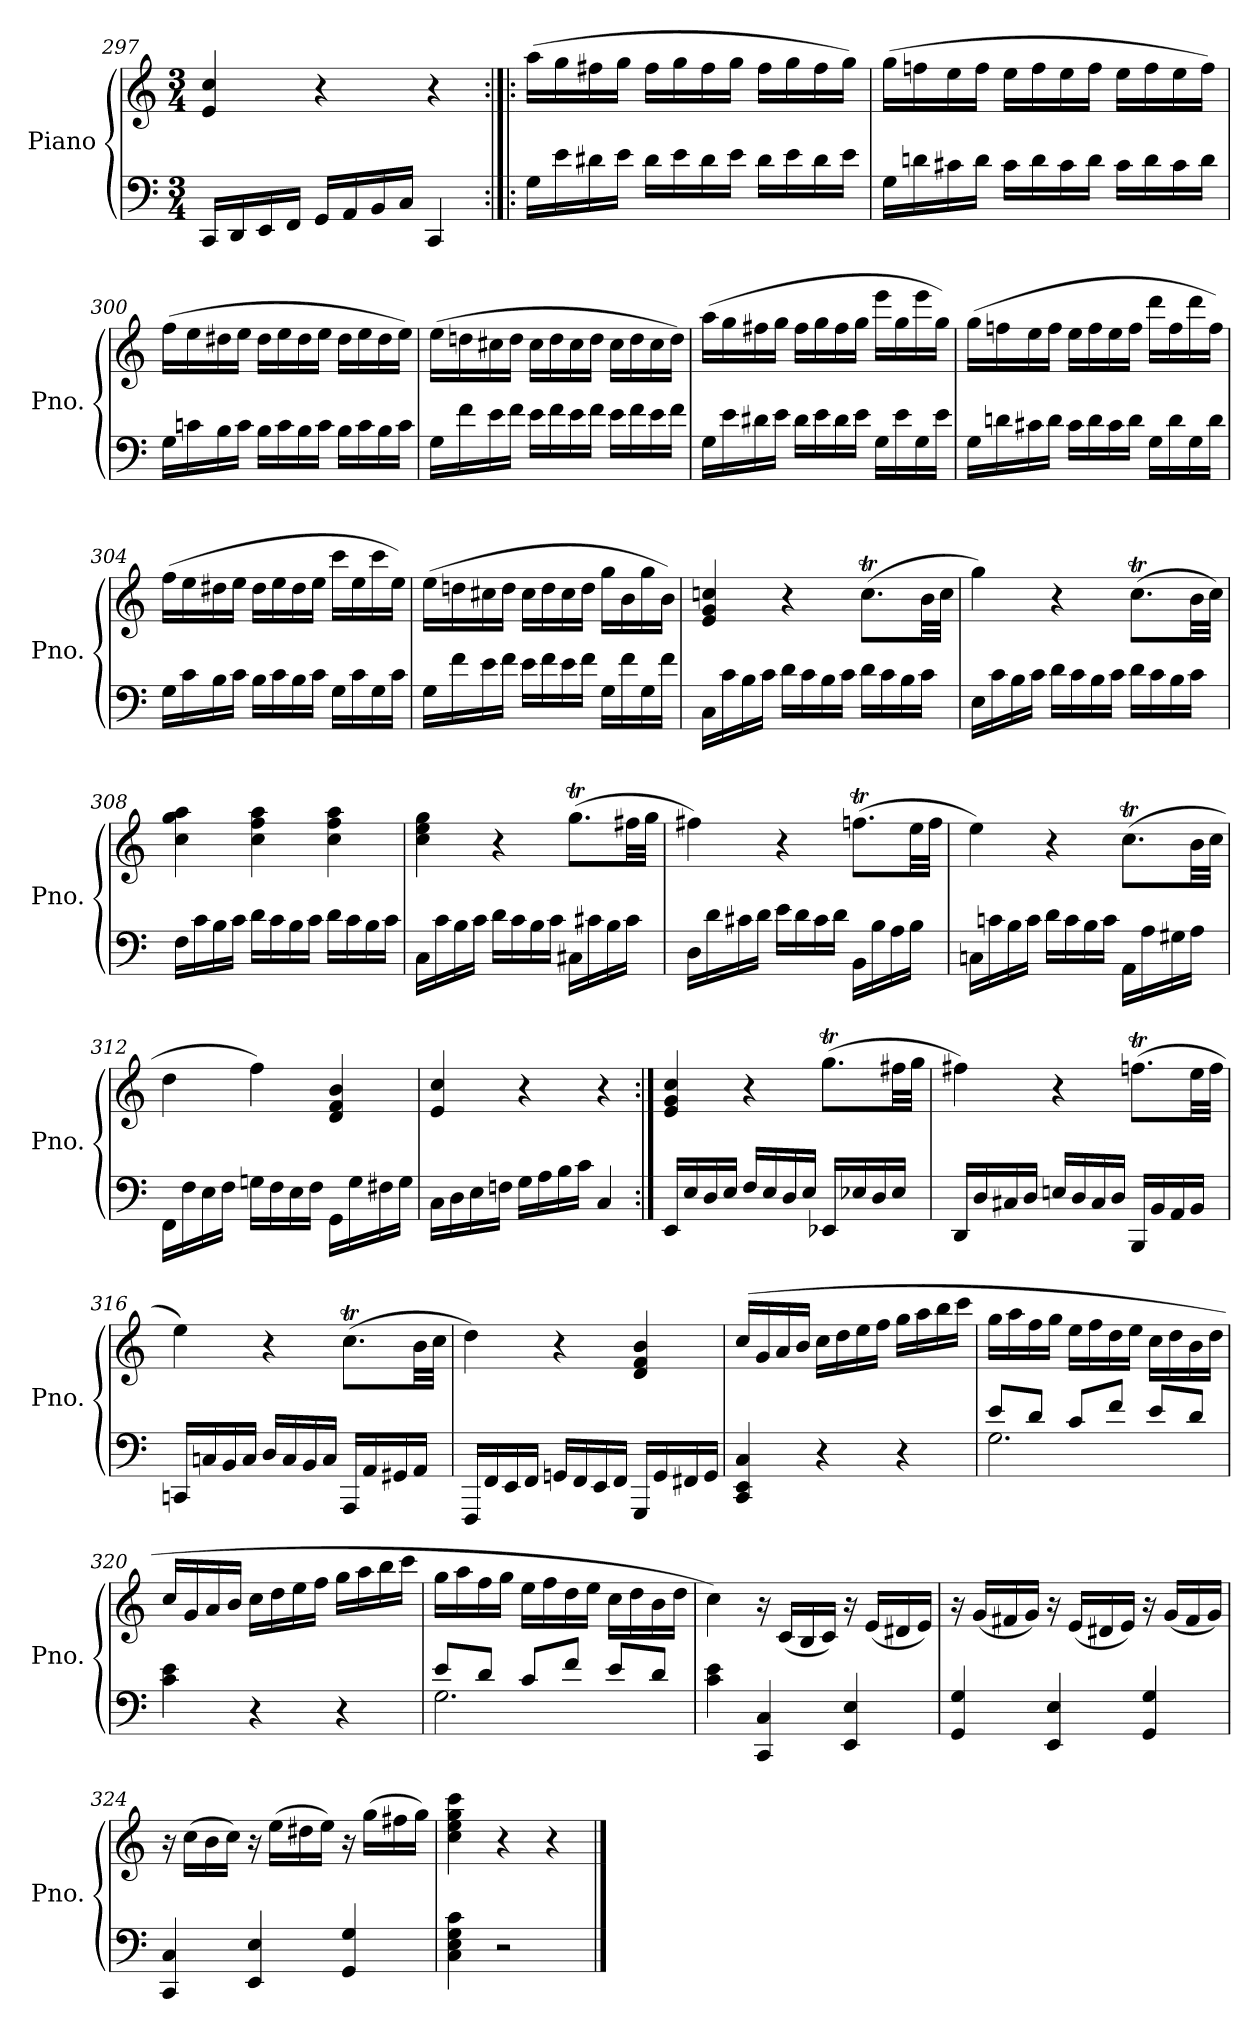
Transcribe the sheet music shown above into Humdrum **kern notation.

**kern	**kern
*part1	*part1
*staff2	*staff1
*I"Piano	*
*I'Pno.	*
*clefF4	*clefG2
*k[]	*k[]
*M3/4	*M3/4
=297	=297
16CC/LL	4e/ 4cc/
16DD/	.
16EE/	.
16FF/JJ	.
16GG/LL	4r
16AA/	.
16BB/	.
16C/JJ	.
4CC/	4r
!!LO:LB:g=z
=298:|!|:	=298:|!|:
16G\LL	(>16aa\LL
16e\	16gg\
16d#X\	16ff#X\
16e\JJ	16gg\JJ
16d#\LL	16ff#\LL
16e\	16gg\
16d#\	16ff#\
16e\JJ	16gg\JJ
16d#\LL	16ff#\LL
16e\	16gg\
16d#\	16ff#\
16e\JJ	16gg\JJ)
=299	=299
16G\LL	(>16gg\LL
16dn\	16ffn\
16c#X\	16ee\
16d\JJ	16ff\JJ
16c#\LL	16ee\LL
16d\	16ff\
16c#\	16ee\
16d\JJ	16ff\JJ
16c#\LL	16ee\LL
16d\	16ff\
16c#\	16ee\
16d\JJ	16ff\JJ)
=300	=300
16G\LL	(>16ff\LL
16cn\	16ee\
16B\	16dd#X\
16c\JJ	16ee\JJ
16B\LL	16dd#\LL
16c\	16ee\
16B\	16dd#\
16c\JJ	16ee\JJ
16B\LL	16dd#\LL
16c\	16ee\
16B\	16dd#\
16c\JJ	16ee\JJ)
!!LO:PB:g=z
=301	=301
16G\LL	(>16ee\LL
16f\	16ddn\
16e\	16cc#X\
16f\JJ	16dd\JJ
16e\LL	16cc#\LL
16f\	16dd\
16e\	16cc#\
16f\JJ	16dd\JJ
16e\LL	16cc#\LL
16f\	16dd\
16e\	16cc#\
16f\JJ	16dd\JJ)
=302	=302
16G\LL	(>16aa\LL
16e\	16gg\
16d#X\	16ff#X\
16e\JJ	16gg\JJ
16d#\LL	16ff#\LL
16e\	16gg\
16d#\	16ff#\
16e\JJ	16gg\JJ
16G\LL	16eee\LL
16e\	16gg\
16G\	16eee\
16e\JJ	16gg\JJ)
=303	=303
16G\LL	(>16gg\LL
16dn\	16ffn\
16c#X\	16ee\
16d\JJ	16ff\JJ
16c#\LL	16ee\LL
16d\	16ff\
16c#\	16ee\
16d\JJ	16ff\JJ
16G\LL	16ddd\LL
16d\	16ff\
16G\	16ddd\
16d\JJ	16ff\JJ)
!!LO:LB:g=z
=304	=304
16G\LL	(>16ff\LL
16c\	16ee\
16B\	16dd#X\
16c\JJ	16ee\JJ
16B\LL	16dd#\LL
16c\	16ee\
16B\	16dd#\
16c\JJ	16ee\JJ
16G\LL	16ccc\LL
16c\	16ee\
16G\	16ccc\
16c\JJ	16ee\JJ)
=305	=305
16G\LL	(>16ee\LL
16f\	16ddn\
16e\	16cc#X\
16f\JJ	16dd\JJ
16e\LL	16cc#\LL
16f\	16dd\
16e\	16cc#\
16f\JJ	16dd\JJ
16G\LL	16gg\LL
16f\	16b\
16G\	16gg\
16f\JJ	16b\JJ)
=306	=306
16C\LL	4e/ 4g/ 4ccn/
16c\	.
16B\	.
16c\JJ	.
16d\LL	4r
16c\	.
16B\	.
16c\JJ	.
16d\LL	(>8.ccT\L
16c\	.
16B\	.
16c\JJ	32b\LL
.	32cc\JJJ
=307	=307
16E\LL	4gg\)
16c\	.
16B\	.
16c\JJ	.
16d\LL	4r
16c\	.
16B\	.
16c\JJ	.
16d\LL	(>8.ccT\L
16c\	.
16B\	.
16c\JJ	32b\LL
.	32cc\JJJ)
!!LO:LB:g=z
=308	=308
16F\LL	4cc\ 4gg\ 4aa\
16c\	.
16B\	.
16c\JJ	.
16d\LL	4cc\ 4ff\ 4aa\
16c\	.
16B\	.
16c\JJ	.
16d\LL	4cc\ 4ff\ 4aa\
16c\	.
16B\	.
16c\JJ	.
=309	=309
16C\LL	4cc\ 4ee\ 4gg\
16c\	.
16B\	.
16c\JJ	.
16d\LL	4r
16c\	.
16B\	.
16c\JJ	.
16C#X\LL	(>8.ggT\L
16c#X\	.
16B\	.
16c#\JJ	32ff#X\LL
.	32gg\JJJ
=310	=310
16D\LL	4ff#X\)
16d\	.
16c#X\	.
16d\JJ	.
16e\LL	4r
16d\	.
16c#\	.
16d\JJ	.
16BB\LL	(>8.ffnT\L
16B\	.
16A\	.
16B\JJ	32ee\LL
.	32ff\JJJ
!!LO:LB:g=z
=311	=311
16Cn\LL	4ee\)
16cn\	.
16B\	.
16c\JJ	.
16d\LL	4r
16c\	.
16B\	.
16c\JJ	.
16AA\LL	(>8.ccT\L
16A\	.
16G#X\	.
16A\JJ	32b\LL
.	32cc\JJJ
=312	=312
16FF\LL	4dd\
16F\	.
16E\	.
16F\JJ	.
16Gn\LL	4ff\)
16F\	.
16E\	.
16F\JJ	.
16GG\LL	4d/ 4f/ 4b/
16G\	.
16F#X\	.
16G\JJ	.
=313	=313
16C\LL	4e/ 4cc/
16D\	.
16E\	.
16Fn\JJ	.
16G\LL	4r
16A\	.
16B\	.
16c\JJ	.
4C/	4r
=314:|!	=314:|!
16EE/LL	4e/ 4g/ 4cc/
16E/	.
16D/	.
16E/JJ	.
16F/LL	4r
16E/	.
16D/	.
16E/JJ	.
16EE-X/LL	(>8.ggT\L
16E-X/	.
16D/	.
16E-/JJ	32ff#X\LL
.	32gg\JJJ
!!LO:LB:g=z
=315	=315
16DD/LL	4ff#X\)
16D/	.
16C#X/	.
16D/JJ	.
16En/LL	4r
16D/	.
16C#/	.
16D/JJ	.
16BBB/LL	(>8.ffnT\L
16BB/	.
16AA/	.
16BB/JJ	32ee\LL
.	32ff\JJJ
=316	=316
16CCn/LL	4ee\)
16Cn/	.
16BB/	.
16C/JJ	.
16D/LL	4r
16C/	.
16BB/	.
16C/JJ	.
16AAA/LL	(>8.ccT\L
16AA/	.
16GG#X/	.
16AA/JJ	32b\LL
.	32cc\JJJ
=317	=317
16FFF/LL	4dd\)
16FF/	.
16EE/	.
16FF/JJ	.
16GGn/LL	4r
16FF/	.
16EE/	.
16FF/JJ	.
16GGG/LL	4d/ 4f/ 4b/
16GG/	.
16FF#X/	.
16GG/JJ	.
=318	=318
4CC/ 4EE/ 4C/	(>16cc/LL
.	16g/
.	16a/
.	16b/JJ
4r	16cc\LL
.	16dd\
.	16ee\
.	16ff\JJ
4r	16gg\LL
.	16aa\
.	16bb\
.	16ccc\JJ
!!LO:PB:g=z
=319	=319
*^	*
8e/L	2.G\	16gg\LL
.	.	16aa\
8d/J	.	16ff\
.	.	16gg\JJ
8c/L	.	16ee\LL
.	.	16ff\
8f/J	.	16dd\
.	.	16ee\JJ
8e/L	.	16cc\LL
.	.	16dd\
8d/J	.	16b\
.	.	16dd\JJ
*v	*v	*
=320	=320
4c\ 4e\	16cc/LL
.	16g/
.	16a/
.	16b/JJ
4r	16cc\LL
.	16dd\
.	16ee\
.	16ff\JJ
4r	16gg\LL
.	16aa\
.	16bb\
.	16ccc\JJ
=321	=321
*^	*
8e/L	2.G\	16gg\LL
.	.	16aa\
8d/J	.	16ff\
.	.	16gg\JJ
8c/L	.	16ee\LL
.	.	16ff\
8f/J	.	16dd\
.	.	16ee\JJ
8e/L	.	16cc\LL
.	.	16dd\
8d/J	.	16b\
.	.	16dd\JJ
*v	*v	*
=322	=322
4c\ 4e\	4cc\)
4CC/ 4C/	16r
.	(<16c/LL
.	16B/
.	16c/JJ)
4EE/ 4E/	16r
.	(<16e/LL
.	16d#X/
.	16e/JJ)
!!LO:LB:g=z
=323	=323
4GG/ 4G/	16r
.	(<16g/LL
.	16f#X/
.	16g/JJ)
4EE/ 4E/	16r
.	(<16e/LL
.	16d#X/
.	16e/JJ)
4GG/ 4G/	16r
.	(<16g/LL
.	16f#/
.	16g/JJ)
=324	=324
4CC/ 4C/	16r
.	(>16cc\LL
.	16b\
.	16cc\JJ)
4EE/ 4E/	16r
.	(>16ee\LL
.	16dd#X\
.	16ee\JJ)
4GG/ 4G/	16r
.	(>16gg\LL
.	16ff#X\
.	16gg\JJ)
=325	=325
4C\ 4E\ 4G\ 4c\	4cc\ 4ee\ 4gg\ 4ccc\
2r	4r
.	4r
==	==
*-	*-
